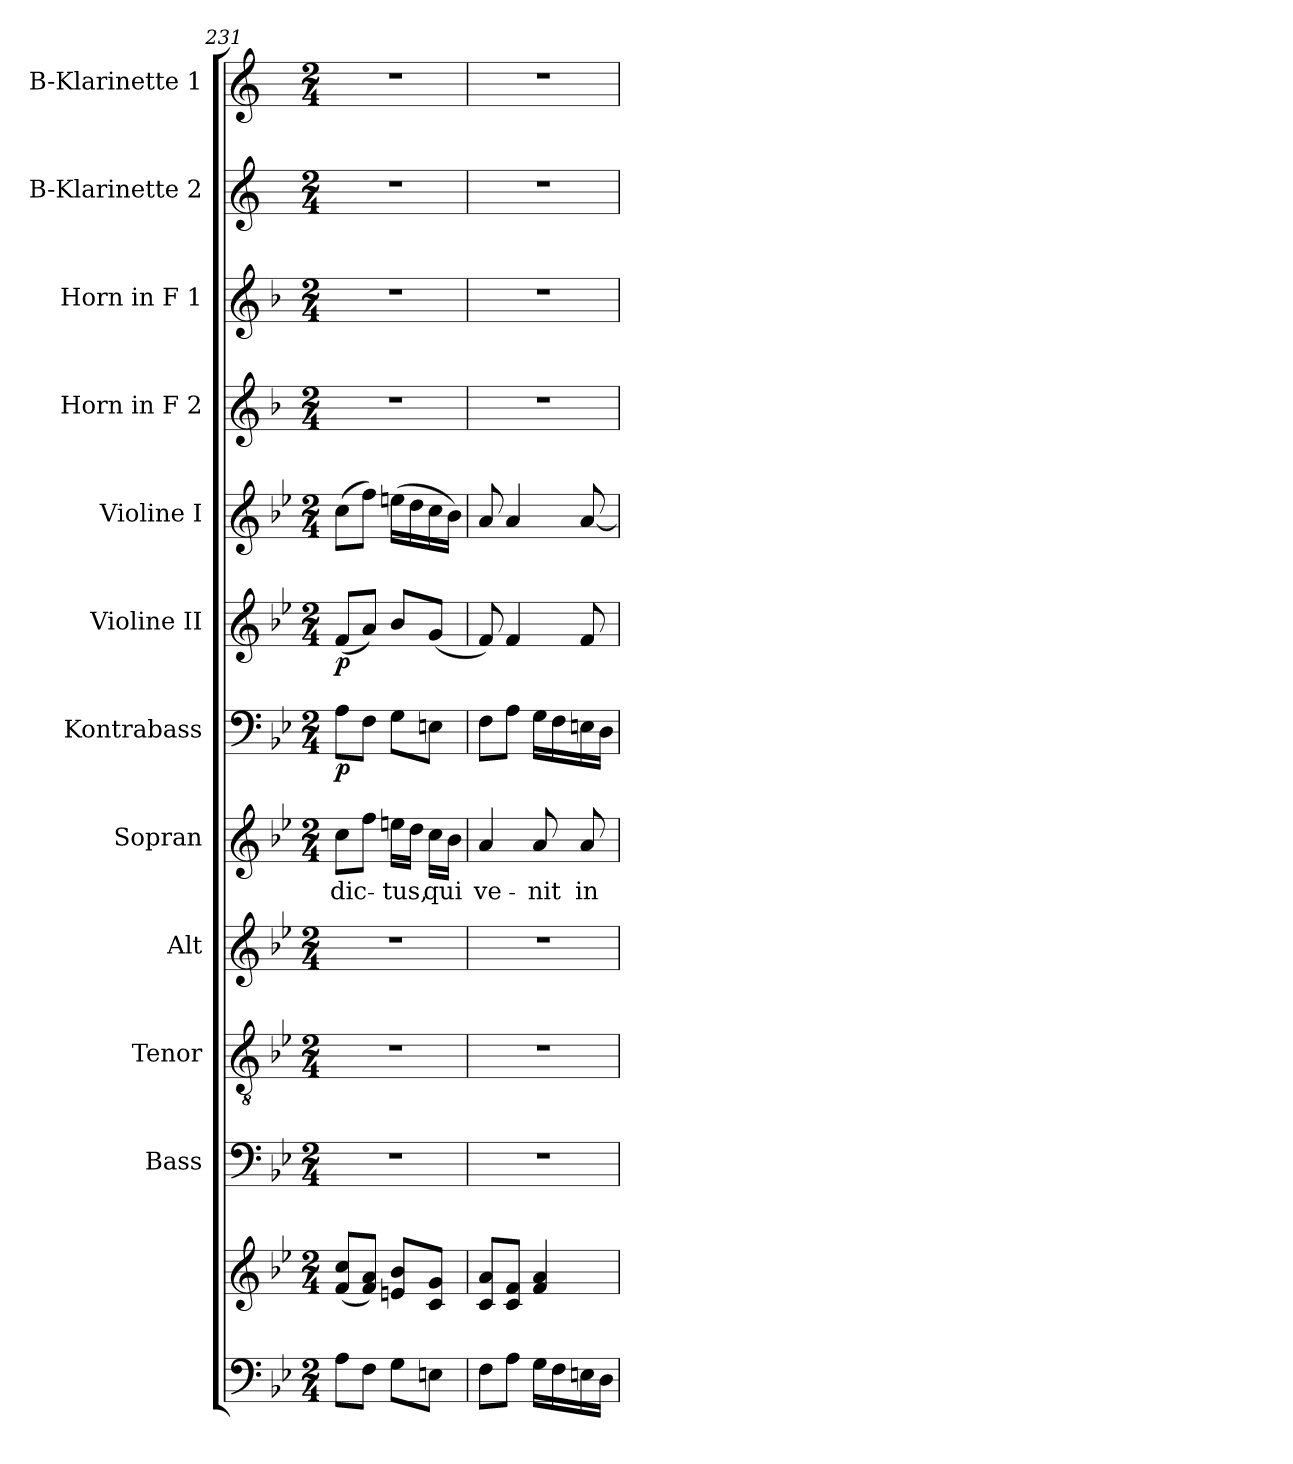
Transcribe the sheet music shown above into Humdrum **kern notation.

**kern	**kern	**kern	**kern	**kern	**kern	**text	**kern	**dynam	**kern	**dynam	**kern	**kern	**kern	**kern	**kern
*part12	*part12	*part11	*part10	*part9	*part8	*part8	*part7	*part7	*part6	*part6	*part5	*part4	*part3	*part2	*part1
*staff13	*staff12	*staff11	*staff10	*staff9	*staff8	*staff8	*staff7	*staff7	*staff6	*staff6	*staff5	*staff4	*staff3	*staff2	*staff1
*	*	*I"Bass	*I"Tenor	*I"Alt	*I"Sopran	*	*I"Kontrabass	*	*I"Violine II	*	*I"Violine I	*I"Horn in F 2	*I"Horn in F 1	*I"B-Klarinette 2	*I"B-Klarinette 1
*	*	*I'B.	*I'T.	*I'A.	*I'S.	*	*I'Kb.	*	*I'Vl. II	*	*I'Vl. I	*	*	*I'B Kl. 2	*I'B Kl. 1
*clefF4	*clefG2	*clefF4	*clefGv2	*clefG2	*clefG2	*	*clefF4	*	*clefG2	*	*clefG2	*clefG2	*clefG2	*clefG2	*clefG2
*	*	*	*	*	*	*	*ITrd7c12	*	*	*	*	*ITrd4c7	*ITrd4c7	*ITrd1c2	*ITrd1c2
*k[b-e-]	*k[b-e-]	*k[b-e-]	*k[b-e-]	*k[b-e-]	*k[b-e-]	*	*k[b-e-]	*	*k[b-e-]	*	*k[b-e-]	*k[b-e-]	*k[b-e-]	*k[b-e-]	*k[b-e-]
*B-:	*B-:	*B-:	*B-:	*B-:	*B-:	*	*B-:	*	*B-:	*	*B-:	*B-:	*B-:	*B-:	*B-:
*M2/4	*M2/4	*M2/4	*M2/4	*M2/4	*M2/4	*	*M2/4	*	*M2/4	*	*M2/4	*M2/4	*M2/4	*M2/4	*M2/4
=231	=231	=231	=231	=231	=231	=231	=231	=231	=231	=231	=231	=231	=231	=231	=231
!	!	!	!	!	!	!LO:LY:b	!	!LO:DY:b	!	!LO:DY:b	!	!	!	!	!
8A\L	(<8f/ 8cc/L	2r	2r	2r	8cc\L	-dic-	8AA\L	p	(<8f/L	p	(>8cc\L	2r	2r	2r	2r
8F\J	8f/ 8a/J)	.	.	.	8ff\J	.	8FF\J	.	8a/J)	.	8ff\J)	.	.	.	.
!	!	!	!	!	!	!LO:LY:b	!	!	!	!	!	!	!	!	!
8G\L	8en/ 8b-/L	.	.	.	16een\LL	-tus,	8GG\L	.	8b-/L	.	(>16een\LL	.	.	.	.
.	.	.	.	.	16dd\JJ	.	.	.	.	.	16dd\	.	.	.	.
!	!	!	!	!	!	!LO:LY:b	!	!	!	!	!	!	!	!	!
8En\J	8c/ 8g/J	.	.	.	16cc\LL	qui	8EEn\J	.	(<8g/J	.	16cc\	.	.	.	.
.	.	.	.	.	16b-\JJ	.	.	.	.	.	16b-\JJ)	.	.	.	.
=232	=232	=232	=232	=232	=232	=232	=232	=232	=232	=232	=232	=232	=232	=232	=232
!	!	!	!	!	!	!LO:LY:b	!	!	!	!	!	!	!	!	!
8F\L	8c/ 8a/L	2r	2r	2r	4a/	ve-	8FF\L	.	8f/)	.	8a/	2r	2r	2r	2r
8A\J	8c/ 8f/J	.	.	.	.	.	8AA\J	.	4f/	.	4a/	.	.	.	.
!	!	!	!	!	!	!LO:LY:b	!	!	!	!	!	!	!	!	!
16G\LL	4f/ 4a/	.	.	.	8a/	-nit	16GG\LL	.	.	.	.	.	.	.	.
16F\	.	.	.	.	.	.	16FF\	.	.	.	.	.	.	.	.
!	!	!	!	!	!	!LO:LY:b	!	!	!	!	!	!	!	!	!
16En\	.	.	.	.	8a/	in	16EEn\	.	8f/	.	[8a/	.	.	.	.
16D\JJ	.	.	.	.	.	.	16DD\JJ	.	.	.	.	.	.	.	.
=	=	=	=	=	=	=	=	=	=	=	=	=	=	=	=
*-	*-	*-	*-	*-	*-	*-	*-	*-	*-	*-	*-	*-	*-	*-	*-
